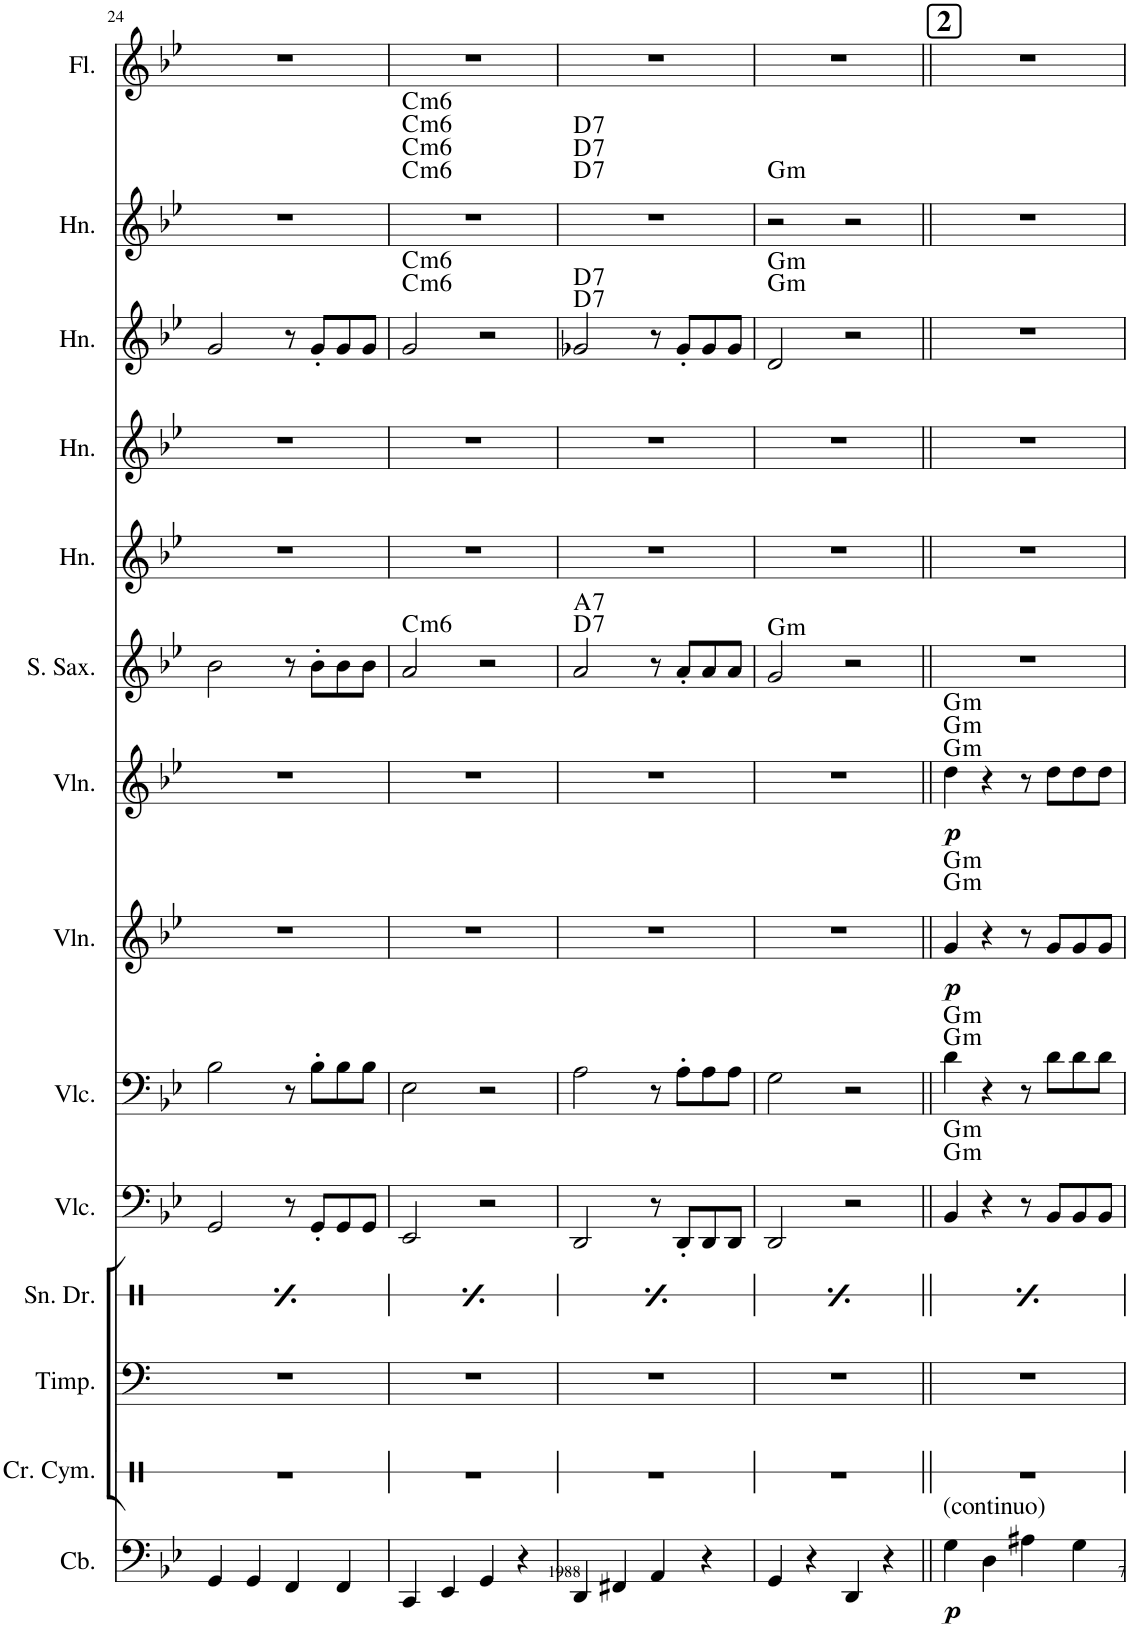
**kern	**dynam	**kern	**kern	**kern	**kern	**kern	**harte	**kern	**dynam	**kern	**dynam	**harte	**kern	**harte	**kern	**kern	**kern	**kern	**harte	**kern
*part14	*part14	*part13	*part12	*part11	*part10	*part9	*part9	*part8	*part8	*part7	*part7	*part7	*part6	*part6	*part5	*part4	*part3	*part2	*part2	*part1
*staff14	*staff14	*staff13	*staff12	*staff11	*staff10	*staff9	*	*staff8	*staff8	*staff7	*staff7	*	*staff6	*	*staff5	*staff4	*staff3	*staff2	*	*staff1
*I"Contrabass	*	*I"Crash Cymbal	*I"Timpani	*I"Snare Drum	*I"Violoncello	*I"Violoncello	*	*I"Violin	*	*I"Violin	*	*	*I"Soprano Saxophone	*	*I"Horn	*I"Horn	*I"Horn	*I"Horn	*	*I"Flute
*I'Cb.	*	*I'Cr. Cym.	*I'Timp.	*I'Sn. Dr.	*I'Vlc.	*I'Vlc.	*	*I'Vln.	*	*I'Vln.	*	*	*I'S. Sax.	*	*I'Hn.	*I'Hn.	*I'Hn.	*I'Hn.	*	*I'Fl.
!!LO:PB:g=z
*clefF4	*	*clefX	*clefF4	*clefX	*clefF4	*clefF4	*	*clefG2	*	*clefG2	*	*	*clefG2	*	*clefG2	*clefG2	*clefG2	*clefG2	*	*clefG2
*ITrd7c12	*	*	*	*	*	*	*	*	*	*	*	*	*ITrd1c2	*	*ITrd4c7	*ITrd4c7	*ITrd4c7	*ITrd4c7	*	*
*k[b-e-]	*	*k[]	*k[]	*k[]	*k[b-e-]	*k[b-e-]	*	*k[b-e-]	*	*k[b-e-]	*	*	*k[b-e-]	*	*k[b-e-]	*k[b-e-]	*k[b-e-]	*k[b-e-]	*	*k[b-e-]
*M4/4	*	*M4/4	*M4/4	*M4/4	*M4/4	*M4/4	*	*M4/4	*	*M4/4	*	*	*M4/4	*	*M4/4	*M4/4	*M4/4	*M4/4	*	*M4/4
=24	=24	=24	=24	=24	=24	=24	=24	=24	=24	=24	=24	=24	=24	=24	=24	=24	=24	=24	=24	=24
.	.	.	.	8qb/	.	.	.	.	.	.	.	.	.	.	.	.	.	.	.	.
4GG/	.	1r	1r	4b\	2GG/	2B-\	.	1r	.	1r	.	.	2b-\	.	1r	1r	2g/	1r	.	1r
*	*	*	*	*tremolo	*	*	*	*	*	*	*	*	*	*	*	*	*	*	*	*
4GG/	.	.	.	32b/LLL	.	.	.	.	.	.	.	.	.	.	.	.	.	.	.	.
.	.	.	.	32b/	.	.	.	.	.	.	.	.	.	.	.	.	.	.	.	.
.	.	.	.	32b/	.	.	.	.	.	.	.	.	.	.	.	.	.	.	.	.
.	.	.	.	32b/	.	.	.	.	.	.	.	.	.	.	.	.	.	.	.	.
.	.	.	.	32b/	.	.	.	.	.	.	.	.	.	.	.	.	.	.	.	.
.	.	.	.	32b/	.	.	.	.	.	.	.	.	.	.	.	.	.	.	.	.
.	.	.	.	32b/	.	.	.	.	.	.	.	.	.	.	.	.	.	.	.	.
.	.	.	.	32b/JJJ	.	.	.	.	.	.	.	.	.	.	.	.	.	.	.	.
*	*	*	*	*Xtremolo	*	*	*	*	*	*	*	*	*	*	*	*	*	*	*	*
4FF/	.	.	.	8b\L	8r	8r	.	.	.	.	.	.	8r	.	.	.	8r	.	.	.
.	.	.	.	8b\	8GG'/L	8B-'\L	.	.	.	.	.	.	8b-'\L	.	.	.	8g'/L	.	.	.
4FF/	.	.	.	8b\	8GG/	8B-\	.	.	.	.	.	.	8b-\	.	.	.	8g/	.	.	.
.	.	.	.	8b\J	8GG/J	8B-\J	.	.	.	.	.	.	8b-\J	.	.	.	8g/J	.	.	.
=25	=25	=25	=25	=25	=25	=25	=25	=25	=25	=25	=25	=25	=25	=25	=25	=25	=25	=25	=25	=25
.	.	.	.	8qb/	.	.	.	.	.	.	.	.	.	.	.	.	.	.	.	.
!	!	!	!	!	!	!	!	!	!	!	!	!	!	!LO:H:kt=m6	!	!	!	!	!LO:H:n=1:kt=m6	!
!	!	!	!	!	!	!	!	!	!	!	!	!	!	!	!	!	!	!	!LO:H:n=2:kt=m6	!
!	!	!	!	!	!	!	!	!	!	!	!	!	!	!	!	!	!	!	!LO:H:n=3:kt=m6	!
!	!	!	!	!	!	!	!	!	!	!	!	!	!	!	!	!	!	!	!LO:H:n=4:kt=m6	!
4CC/	.	1r	1r	4b\	2EE-/	2E-\	.	1r	.	1r	.	.	2a/	C:min6	1r	1r	2g/	1r	C:min6 C:min6 C:min6 C:min6	1r
*	*	*	*	*tremolo	*	*	*	*	*	*	*	*	*	*	*	*	*	*	*	*
4EE-/	.	.	.	32b/LLL	.	.	.	.	.	.	.	.	.	.	.	.	.	.	.	.
.	.	.	.	32b/	.	.	.	.	.	.	.	.	.	.	.	.	.	.	.	.
.	.	.	.	32b/	.	.	.	.	.	.	.	.	.	.	.	.	.	.	.	.
.	.	.	.	32b/	.	.	.	.	.	.	.	.	.	.	.	.	.	.	.	.
.	.	.	.	32b/	.	.	.	.	.	.	.	.	.	.	.	.	.	.	.	.
.	.	.	.	32b/	.	.	.	.	.	.	.	.	.	.	.	.	.	.	.	.
.	.	.	.	32b/	.	.	.	.	.	.	.	.	.	.	.	.	.	.	.	.
.	.	.	.	32b/JJJ	.	.	.	.	.	.	.	.	.	.	.	.	.	.	.	.
*	*	*	*	*Xtremolo	*	*	*	*	*	*	*	*	*	*	*	*	*	*	*	*
4GG/	.	.	.	8b\L	2r	2r	.	.	.	.	.	.	2r	.	.	.	2r	.	.	.
.	.	.	.	8b\	.	.	.	.	.	.	.	.	.	.	.	.	.	.	.	.
4r	.	.	.	8b\	.	.	.	.	.	.	.	.	.	.	.	.	.	.	.	.
.	.	.	.	8b\J	.	.	.	.	.	.	.	.	.	.	.	.	.	.	.	.
=26	=26	=26	=26	=26	=26	=26	=26	=26	=26	=26	=26	=26	=26	=26	=26	=26	=26	=26	=26	=26
.	.	.	.	8qb/	.	.	.	.	.	.	.	.	.	.	.	.	.	.	.	.
!	!	!	!	!	!	!	!	!	!	!	!	!	!	!LO:H:n=1:kt=7	!	!	!	!	!	!
!	!	!	!	!	!	!	!	!	!	!	!	!	!	!LO:H:n=2:kt=7	!	!	!	!	!LO:H:n=1:kt=7	!
!	!	!	!	!	!	!	!	!	!	!	!	!	!	!	!	!	!	!	!LO:H:n=2:kt=7	!
!	!	!	!	!	!	!	!	!	!	!	!	!	!	!	!	!	!	!	!LO:H:n=3:kt=7	!
4DD/	.	1r	1r	4b\	2DD/	2A\	.	1r	.	1r	.	.	2a/	D:7 A:7	1r	1r	2g-X/	1r	D:7 D:7 D:7	1r
*	*	*	*	*tremolo	*	*	*	*	*	*	*	*	*	*	*	*	*	*	*	*
4FF#X/	.	.	.	32b/LLL	.	.	.	.	.	.	.	.	.	.	.	.	.	.	.	.
.	.	.	.	32b/	.	.	.	.	.	.	.	.	.	.	.	.	.	.	.	.
.	.	.	.	32b/	.	.	.	.	.	.	.	.	.	.	.	.	.	.	.	.
.	.	.	.	32b/	.	.	.	.	.	.	.	.	.	.	.	.	.	.	.	.
.	.	.	.	32b/	.	.	.	.	.	.	.	.	.	.	.	.	.	.	.	.
.	.	.	.	32b/	.	.	.	.	.	.	.	.	.	.	.	.	.	.	.	.
.	.	.	.	32b/	.	.	.	.	.	.	.	.	.	.	.	.	.	.	.	.
.	.	.	.	32b/JJJ	.	.	.	.	.	.	.	.	.	.	.	.	.	.	.	.
*	*	*	*	*Xtremolo	*	*	*	*	*	*	*	*	*	*	*	*	*	*	*	*
4AA/	.	.	.	8b\L	8r	8r	.	.	.	.	.	.	8r	.	.	.	8r	.	.	.
.	.	.	.	8b\	8DD'/L	8A'\L	.	.	.	.	.	.	8a'/L	.	.	.	8g-'/L	.	.	.
4r	.	.	.	8b\	8DD/	8A\	.	.	.	.	.	.	8a/	.	.	.	8g-/	.	.	.
.	.	.	.	8b\J	8DD/J	8A\J	.	.	.	.	.	.	8a/J	.	.	.	8g-/J	.	.	.
=27	=27	=27	=27	=27	=27	=27	=27	=27	=27	=27	=27	=27	=27	=27	=27	=27	=27	=27	=27	=27
.	.	.	.	8qb/	.	.	.	.	.	.	.	.	.	.	.	.	.	.	.	.
!	!	!	!	!	!	!	!	!	!	!	!	!	!	!LO:H:kt=m	!	!	!	!	!LO:H:kt=m	!
4GG/	.	1r	1r	4b\	2DD/	2G\	.	1r	.	1r	.	.	2g/	G:min	1r	1r	2d/	2r	G:min	1r
*	*	*	*	*tremolo	*	*	*	*	*	*	*	*	*	*	*	*	*	*	*	*
4r	.	.	.	32b/LLL	.	.	.	.	.	.	.	.	.	.	.	.	.	.	.	.
.	.	.	.	32b/	.	.	.	.	.	.	.	.	.	.	.	.	.	.	.	.
.	.	.	.	32b/	.	.	.	.	.	.	.	.	.	.	.	.	.	.	.	.
.	.	.	.	32b/	.	.	.	.	.	.	.	.	.	.	.	.	.	.	.	.
.	.	.	.	32b/	.	.	.	.	.	.	.	.	.	.	.	.	.	.	.	.
.	.	.	.	32b/	.	.	.	.	.	.	.	.	.	.	.	.	.	.	.	.
.	.	.	.	32b/	.	.	.	.	.	.	.	.	.	.	.	.	.	.	.	.
.	.	.	.	32b/JJJ	.	.	.	.	.	.	.	.	.	.	.	.	.	.	.	.
*	*	*	*	*Xtremolo	*	*	*	*	*	*	*	*	*	*	*	*	*	*	*	*
4DD/	.	.	.	8b\L	2r	2r	.	.	.	.	.	.	2r	.	.	.	2r	2r	.	.
.	.	.	.	8b\	.	.	.	.	.	.	.	.	.	.	.	.	.	.	.	.
4r	.	.	.	8b\	.	.	.	.	.	.	.	.	.	.	.	.	.	.	.	.
.	.	.	.	8b\J	.	.	.	.	.	.	.	.	.	.	.	.	.	.	.	.
=28||	=28||	=28||	=28||	=28||	=28||	=28||	=28||	=28||	=28||	=28||	=28||	=28||	=28||	=28||	=28||	=28||	=28||	=28||	=28||	=28||
.	.	.	.	8qb/	.	.	.	.	.	.	.	.	.	.	.	.	.	.	.	.
!	!	!	!	!	!	!	!	!	!	!	!	!	!	!	!	!	!	!	!	!LO:TX:a:B:t=2
!LO:TX:a:t=(continuo)	!	!	!	!	!	!	!	!	!	!	!	!	!	!	!	!	!	!	!	!
!	!LO:DY:b	!	!	!	!	!	!LO:H:n=1:kt=m	!	!LO:DY:b	!	!LO:DY:b	!	!	!	!	!	!	!	!	!
!	!	!	!	!	!	!	!LO:H:n=2:kt=m	!	!	!	!	!LO:H:n=1:kt=m	!	!	!	!	!	!	!	!
!	!	!	!	!	!	!	!	!	!	!	!	!LO:H:n=2:kt=m	!	!	!	!	!	!	!	!
!	!	!	!	!	!	!	!	!	!	!	!	!LO:H:n=3:kt=m	!	!	!	!	!	!	!	!
4G\	p	1r	1r	4b\	4BB-/	4d\	G:min G:min	4g/	p	4dd\	p	G:min G:min G:min	1r	.	1r	1r	1r	1r	.	1r
*	*	*	*	*tremolo	*	*	*	*	*	*	*	*	*	*	*	*	*	*	*	*
4D\	.	.	.	32b/LLL	4r	4r	.	4r	.	4r	.	.	.	.	.	.	.	.	.	.
.	.	.	.	32b/	.	.	.	.	.	.	.	.	.	.	.	.	.	.	.	.
.	.	.	.	32b/	.	.	.	.	.	.	.	.	.	.	.	.	.	.	.	.
.	.	.	.	32b/	.	.	.	.	.	.	.	.	.	.	.	.	.	.	.	.
.	.	.	.	32b/	.	.	.	.	.	.	.	.	.	.	.	.	.	.	.	.
.	.	.	.	32b/	.	.	.	.	.	.	.	.	.	.	.	.	.	.	.	.
.	.	.	.	32b/	.	.	.	.	.	.	.	.	.	.	.	.	.	.	.	.
.	.	.	.	32b/JJJ	.	.	.	.	.	.	.	.	.	.	.	.	.	.	.	.
*	*	*	*	*Xtremolo	*	*	*	*	*	*	*	*	*	*	*	*	*	*	*	*
4A#X\	.	.	.	8b\L	8r	8r	.	8r	.	8r	.	.	.	.	.	.	.	.	.	.
.	.	.	.	8b\	8BB-/L	8d\L	.	8g/L	.	8dd\L	.	.	.	.	.	.	.	.	.	.
4G\	.	.	.	8b\	8BB-/	8d\	.	8g/	.	8dd\	.	.	.	.	.	.	.	.	.	.
.	.	.	.	8b\J	8BB-/J	8d\J	.	8g/J	.	8dd\J	.	.	.	.	.	.	.	.	.	.
=	=	=	=	=	=	=	=	=	=	=	=	=	=	=	=	=	=	=	=	=
*-	*-	*-	*-	*-	*-	*-	*-	*-	*-	*-	*-	*-	*-	*-	*-	*-	*-	*-	*-	*-
